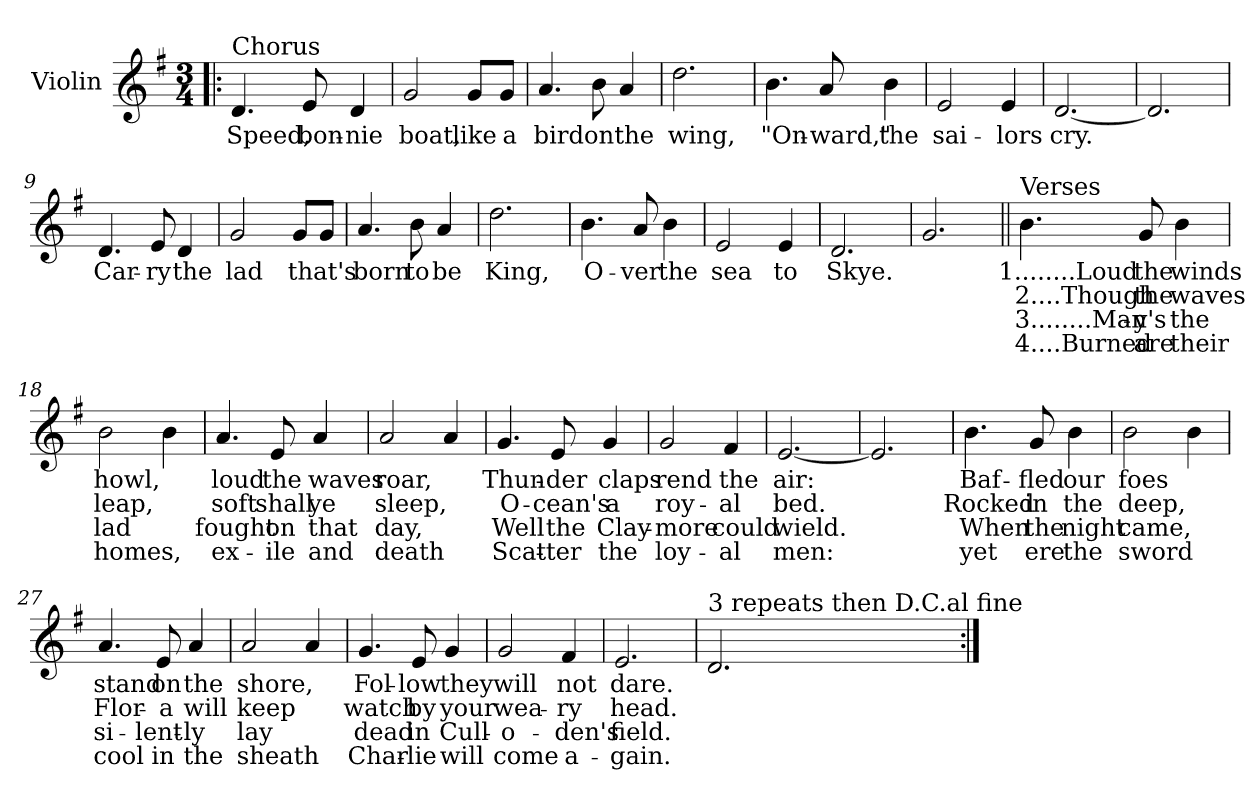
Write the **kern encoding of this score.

**kern	**text	**text	**text	**text
*part1	*part1	*part1	*part1	*part1
*staff1	*staff1	*staff1	*staff1	*staff1
*I"Violin	*	*	*	*
*I'Vln	*	*	*	*
*clefG2	*	*	*	*
*k[f#]	*	*	*	*
*G:	*	*	*	*
*M3/4	*	*	*	*
=1!|:	=1!|:	=1!|:	=1!|:	=1!|:
!LO:TX:a:t=Chorus	!	!	!	!
4.d/	Speed,	.	.	.
8e/	bon-	.	.	.
4d/	-nie	.	.	.
=2	=2	=2	=2	=2
2g/	boat,	.	.	.
8g/L	like	.	.	.
8g/J	a	.	.	.
=3	=3	=3	=3	=3
4.a/	bird	.	.	.
8b\	on	.	.	.
4a/	the	.	.	.
=4	=4	=4	=4	=4
2.dd\	wing,	.	.	.
=5	=5	=5	=5	=5
4.b\	"On-	.	.	.
8a/	-ward,"	.	.	.
4b\	the	.	.	.
=6	=6	=6	=6	=6
2e/	sai-	.	.	.
4e/	-lors	.	.	.
!!LO:LB:g=z
=7	=7	=7	=7	=7
[2.d/	cry.	.	.	.
=8	=8	=8	=8	=8
2.d/]	.	.	.	.
=9	=9	=9	=9	=9
4.d/	Car-	.	.	.
8e/	-ry	.	.	.
4d/	the	.	.	.
=10	=10	=10	=10	=10
2g/	lad	.	.	.
8g/L	that's	.	.	.
8g/J	.	.	.	.
=11	=11	=11	=11	=11
4.a/	born	.	.	.
8b\	to	.	.	.
4a/	be	.	.	.
=12	=12	=12	=12	=12
2.dd\	King,	.	.	.
!!LO:LB:g=z
=13	=13	=13	=13	=13
4.b\	O-	.	.	.
8a/	-ver	.	.	.
4b\	the	.	.	.
=14	=14	=14	=14	=14
2e/	sea	.	.	.
4e/	to	.	.	.
=15	=15	=15	=15	=15
2.d/	Skye.	.	.	.
=16	=16	=16	=16	=16
2.g/	.	.	.	.
!!LO:LB:g=z
=17||	=17||	=17||	=17||	=17||
!LO:TX:a:t=Verses	!	!	!	!
4.b\	1........Loud	2....Though	3........Man-	4....Burned
8g/	the	the	-y's	are
4b\	winds	waves	the	their
=18	=18	=18	=18	=18
2b\	howl,	leap,	lad	homes,
4b\	.	.	.	.
=19	=19	=19	=19	=19
4.a/	loud	soft	fought	ex-
8e/	the	shall	on	-ile
4a/	waves	ye	that	and
=20	=20	=20	=20	=20
2a/	roar,	sleep,	day,	death
4a/	.	.	.	.
!!LO:LB:g=z
=21	=21	=21	=21	=21
4.g/	Thun-	O-	Well	Scat-
8e/	-der	-cean's	the	-ter
4g/	claps	a	Clay-	the
=22	=22	=22	=22	=22
2g/	rend	roy-	-more	loy-
4f#/	the	-al	could	-al
=23	=23	=23	=23	=23
[2.e/	air:	bed.	wield.	men:
=24	=24	=24	=24	=24
2.e/]	.	.	.	.
=25	=25	=25	=25	=25
4.b\	Baf-	Rocked	When	yet
8g/	-fled	in	the	ere
4b\	our	the	night	the
=26	=26	=26	=26	=26
2b\	foes	deep,	came,	sword
4b\	.	.	.	.
=27	=27	=27	=27	=27
4.a/	stand	Flor-	si-	cool
8e/	on	-a	-lent-	in
4a/	the	will	-ly	the
=28	=28	=28	=28	=28
2a/	shore,	keep	lay	sheath
4a/	.	.	.	.
!!LO:LB:g=z
=29	=29	=29	=29	=29
4.g/	Fol-	watch	dead	Char-
8e/	-low	by	in	-lie
4g/	they	your	Cull-	will
=30	=30	=30	=30	=30
2g/	will	wea-	-o-	come
4f#/	not	-ry	-den's	a-
=31	=31	=31	=31	=31
2.e/	dare.	head.	field.	-gain.
=32	=32	=32	=32	=32
!LO:TX:a:t=3 repeats then D.C.al fine	!	!	!	!
2.d/	.	.	.	.
=:|!	=:|!	=:|!	=:|!	=:|!
*-	*-	*-	*-	*-
